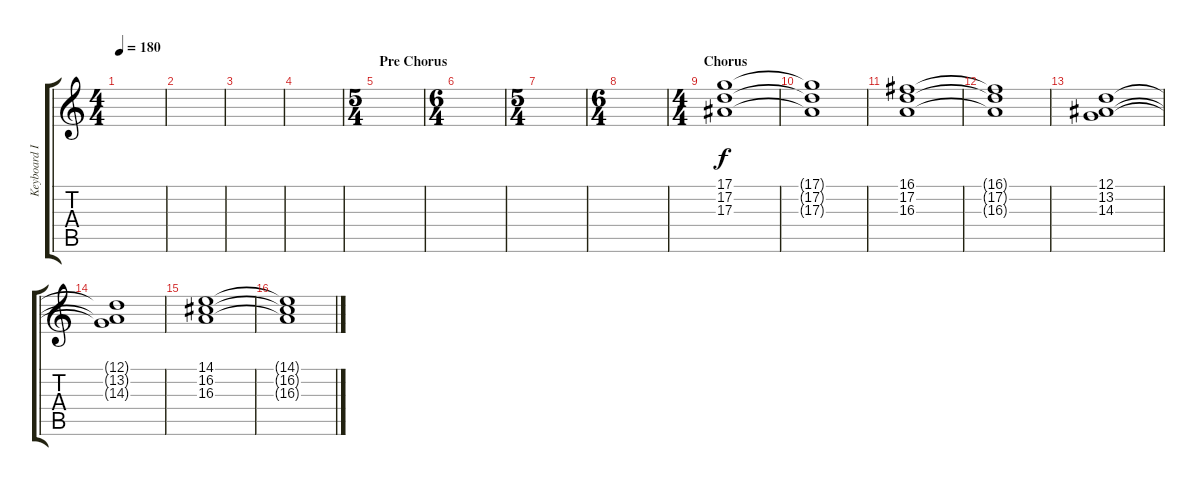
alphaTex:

\track ("Keyboard II" "Keyboard I") {instrument churchorgan}
\staff {score tabs}
\tuning (D4 A3 F3 C3 G2 D2) {hide}
\ts (4 4)
\tempo 180
\clef g2
\ks c
|
|
|
|
\ts (5 4)
\section ("" "Pre Chorus")
|
\ts (6 4)
|
\ts (5 4)
|
\ts (6 4)
|
\ts (4 4)
\section ("" "Chorus")
(17.1 17.2 17.3).1 |
(17.1{t} 17.2{t} 17.3{t}).1 |
(16.1 17.2 16.3).1 |
(16.1{t} 17.2{t} 16.3{t}).1 |
(12.1 13.2 14.3).1 |
(12.1{t} 13.2{t} 14.3{t}).1 |
(14.1 16.2 16.3).1 |
(14.1{t} 16.2{t} 16.3{t}).1
